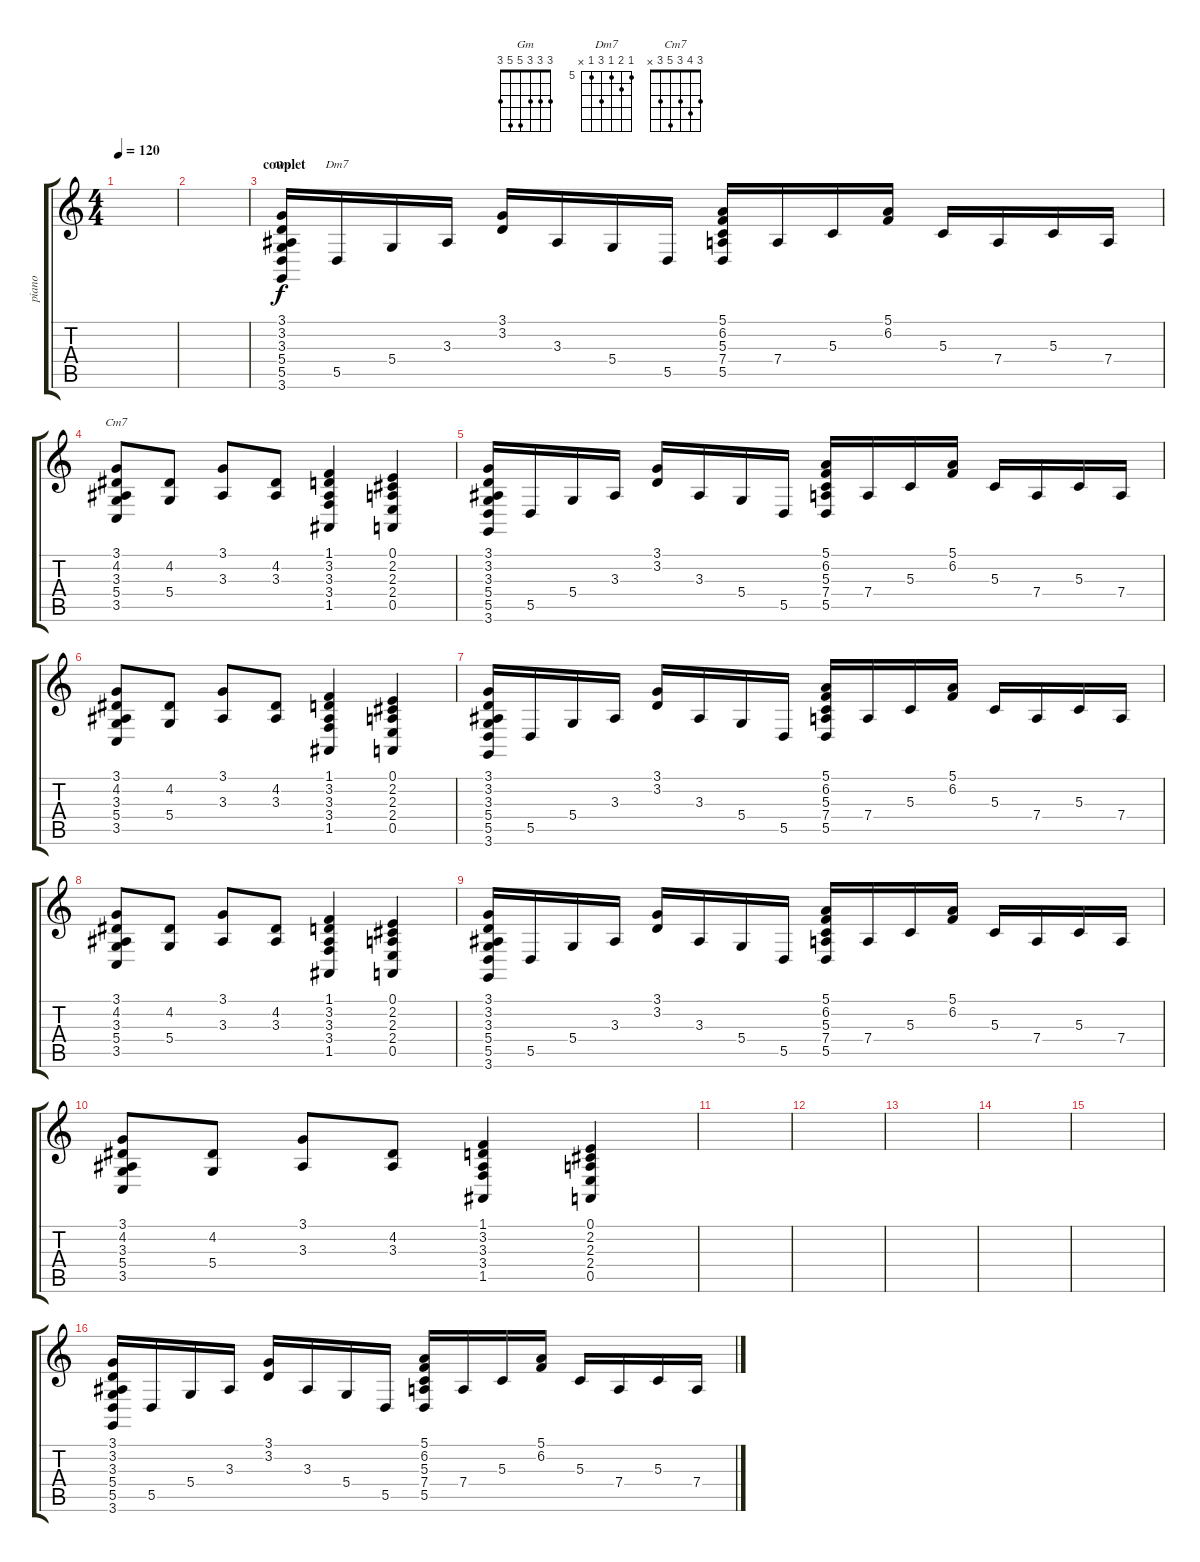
\track ("piano" "piano") {instrument drawbarorgan}
\staff {score tabs}
\tuning (E4 B3 G3 D3 A2 E2) {hide}
\chord ("Gm" 3 3 3 5 5 3)
\chord ("Dm7" 5 6 5 7 5 x) {firstfret 5}
\chord ("Cm7" 3 4 3 5 3 x)
\ts (4 4)
\tempo 120
\clef g2
\ks c
|
|
\section ("" "couplet")
(3.1 3.2 3.3 5.4 5.5 3.6).16{ch "Gm"} 5.5.16{ch "Dm7"} 5.4.16 3.3.16 (3.1 3.2).16 3.3.16 5.4.16 5.5.16 (5.1 6.2 5.3 7.4 5.5).16 7.4.16 5.3.16 (5.1 6.2).16 5.3.16 7.4.16 5.3.16 7.4.16 |
(3.1 4.2 3.3 5.4 3.5).8{ch "Cm7"} (4.2 5.4).8 (3.1 3.3).8 (4.2 3.3).8 (1.1 3.2 3.3 3.4 1.5).4 (0.1 2.2 2.3 2.4 0.5).4 |
(3.1 3.2 3.3 5.4 5.5 3.6).16 5.5.16 5.4.16 3.3.16 (3.1 3.2).16 3.3.16 5.4.16 5.5.16 (5.1 6.2 5.3 7.4 5.5).16 7.4.16 5.3.16 (5.1 6.2).16 5.3.16 7.4.16 5.3.16 7.4.16 |
(3.1 4.2 3.3 5.4 3.5).8 (4.2 5.4).8 (3.1 3.3).8 (4.2 3.3).8 (1.1 3.2 3.3 3.4 1.5).4 (0.1 2.2 2.3 2.4 0.5).4 |
(3.1 3.2 3.3 5.4 5.5 3.6).16 5.5.16 5.4.16 3.3.16 (3.1 3.2).16 3.3.16 5.4.16 5.5.16 (5.1 6.2 5.3 7.4 5.5).16 7.4.16 5.3.16 (5.1 6.2).16 5.3.16 7.4.16 5.3.16 7.4.16 |
(3.1 4.2 3.3 5.4 3.5).8 (4.2 5.4).8 (3.1 3.3).8 (4.2 3.3).8 (1.1 3.2 3.3 3.4 1.5).4 (0.1 2.2 2.3 2.4 0.5).4 |
(3.1 3.2 3.3 5.4 5.5 3.6).16 5.5.16 5.4.16 3.3.16 (3.1 3.2).16 3.3.16 5.4.16 5.5.16 (5.1 6.2 5.3 7.4 5.5).16 7.4.16 5.3.16 (5.1 6.2).16 5.3.16 7.4.16 5.3.16 7.4.16 |
(3.1 4.2 3.3 5.4 3.5).8 (4.2 5.4).8 (3.1 3.3).8 (4.2 3.3).8 (1.1 3.2 3.3 3.4 1.5).4 (0.1 2.2 2.3 2.4 0.5).4 |
\section ("" "")
|
|
|
|
|
(3.1 3.2 3.3 5.4 5.5 3.6).16 5.5.16 5.4.16 3.3.16 (3.1 3.2).16 3.3.16 5.4.16 5.5.16 (5.1 6.2 5.3 7.4 5.5).16 7.4.16 5.3.16 (5.1 6.2).16 5.3.16 7.4.16 5.3.16 7.4.16
